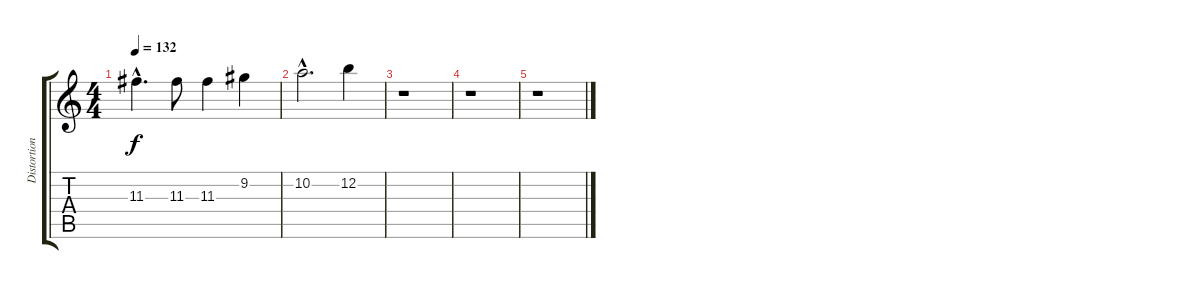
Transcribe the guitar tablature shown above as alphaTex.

\track ("Distortion Guitar" "Distortion") {instrument distortionguitar}
\staff {score tabs}
\tuning (E4 B3 G3 D3 A2 E2) {hide}
\ts (4 4)
\tempo 132
\clef g2
\ks c
11.3{hac}.4{d dy f} 11.3.8 11.3.4 9.2.4 |
10.2{hac}.2{d} 12.2.4 |
r.1 |
r.1 |
r.1
